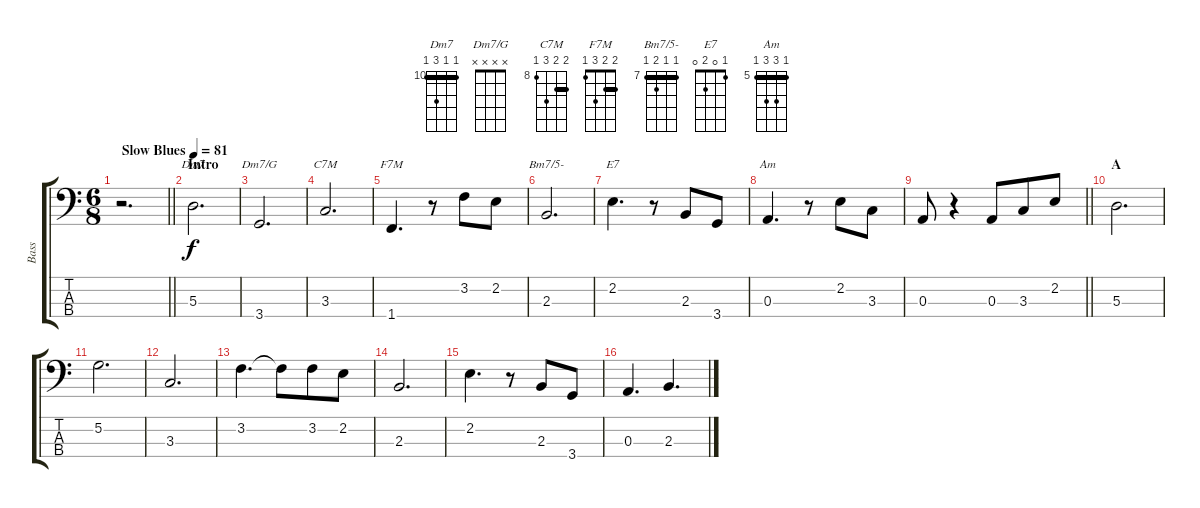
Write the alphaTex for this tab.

\track ("Bass" "Bass") {instrument electricbassfinger}
\staff {score tabs}
\tuning (G2 D2 A1 E1) {hide}
\chord ("Dm7" 10 10 12 10) {firstfret 10 barre 10}
\chord ("Dm7/G" x x x x)
\chord ("C7M" 9 9 10 8) {firstfret 8 barre 9}
\chord ("F7M" 2 2 3 1) {barre 2}
\chord ("Bm7/5-" 7 7 8 7) {firstfret 7 barre 7}
\chord ("E7" 1 0 2 0)
\chord ("Am" 5 7 7 5) {firstfret 5 barre 5}
\ts (6 8)
\tempo (81 "Slow Blues")
\clef f4
\barLineRight lightlight
\ks c
r.2{d dy f instrument electricbassfinger} |
\section ("" "Intro")
5.3.2{d ch "Dm7"} |
3.4.2{d ch "Dm7/G"} |
3.3.2{d ch "C7M"} |
1.4.4{d ch "F7M"} r.8 3.2.8 2.2.8 |
2.3.2{d ch "Bm7/5-"} |
2.2.4{d ch "E7"} r.8 2.3.8 3.4.8 |
0.3.4{d ch "Am"} r.8 2.2.8 3.3.8 |
\barLineRight lightlight
0.3.8 r.4 0.3.8 3.3.8 2.2.8 |
\section ("" "A")
5.3.2{d} |
5.2.2{d} |
3.3.2{d} |
3.2.4{d} 3.2{t}.8 3.2.8 2.2.8 |
2.3.2{d} |
2.2.4{d} r.8 2.3.8 3.4.8 |
0.3.4{d} 2.3.4{d}
